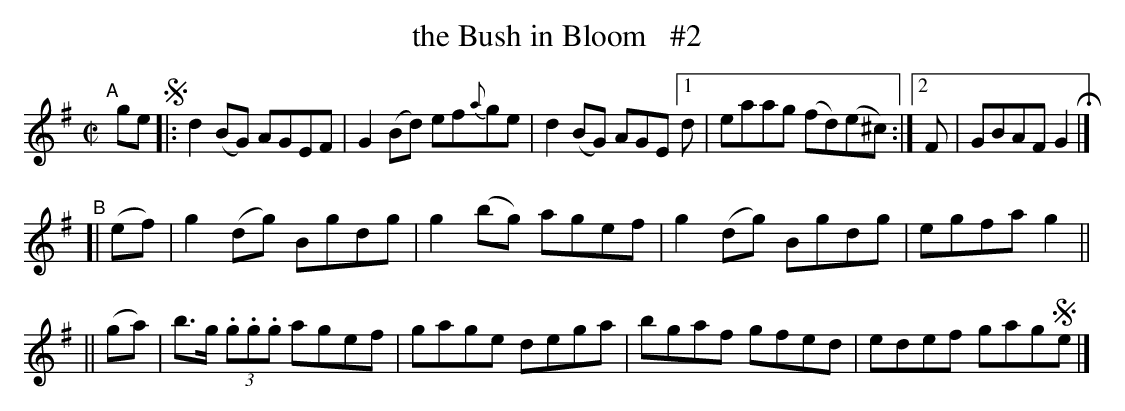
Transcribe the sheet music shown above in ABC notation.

X:1
T: the Bush in Bloom   #2
M: C|
L: 1/8
K: G
"^A"[|] ge !segno!\
|: d2(BG) AGEF | G2(Bd) ef{a}ge | d2(BG) AGE [1d | eaag (fd)(e^c) :|[2 F | GBAF G2 H |]
"^B"
[| (ef) | g2(dg) Bgdg | g2(bg) agef | g2(dg) Bgdg | egfa g2 ||
|| (ga) | b>g (3.g.g.g agef | gage dega | bgaf gfed | edef gag!segno!e |]
